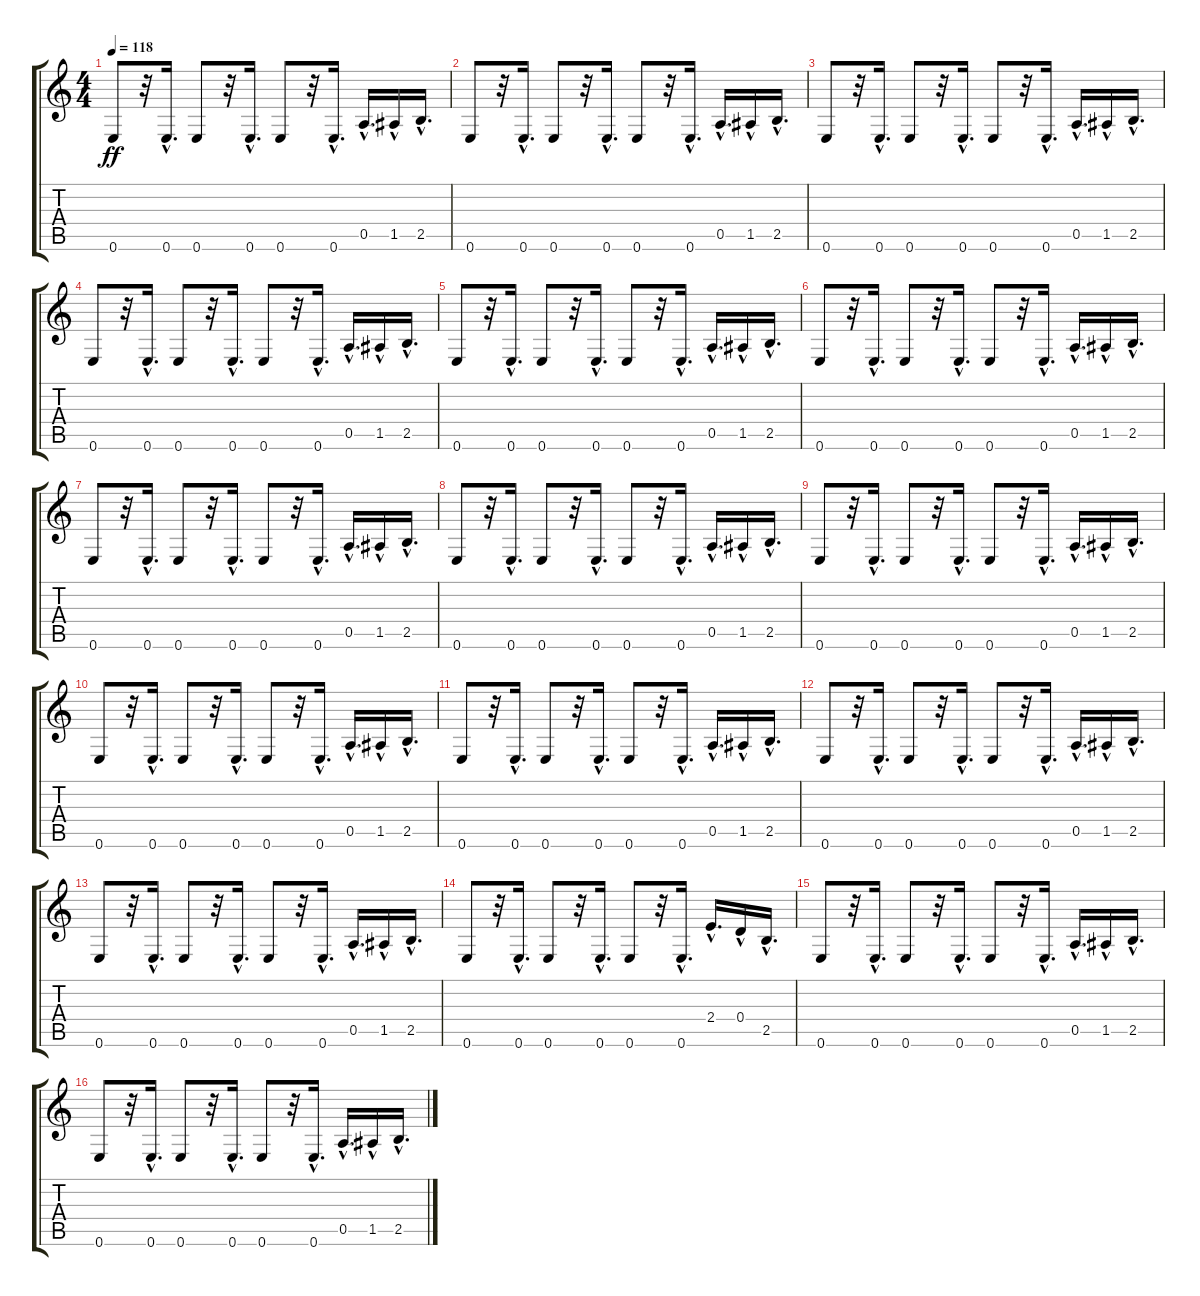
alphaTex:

\track "" {instrument acousticbass}
\staff {score tabs}
\tuning (E4 B3 G3 D3 A2 E2) {hide}
\ts (4 4)
\tempo 118
\clef g2
\ks c
0.6.8{dy ff} r.32 0.6{hac}.16{d} 0.6.8 r.32 0.6{hac}.16{d} 0.6.8 r.32 0.6{hac}.16{d} 0.5{hac}.16{d} 1.5{hac}.16 2.5{hac}.16{d} |
0.6.8 r.32 0.6{hac}.16{d} 0.6.8 r.32 0.6{hac}.16{d} 0.6.8 r.32 0.6{hac}.16{d} 0.5{hac}.16{d} 1.5{hac}.16 2.5{hac}.16{d} |
0.6.8 r.32 0.6{hac}.16{d} 0.6.8 r.32 0.6{hac}.16{d} 0.6.8 r.32 0.6{hac}.16{d} 0.5{hac}.16{d} 1.5{hac}.16 2.5{hac}.16{d} |
0.6.8 r.32 0.6{hac}.16{d} 0.6.8 r.32 0.6{hac}.16{d} 0.6.8 r.32 0.6{hac}.16{d} 0.5{hac}.16{d} 1.5{hac}.16 2.5{hac}.16{d} |
0.6.8 r.32 0.6{hac}.16{d} 0.6.8 r.32 0.6{hac}.16{d} 0.6.8 r.32 0.6{hac}.16{d} 0.5{hac}.16{d} 1.5{hac}.16 2.5{hac}.16{d} |
0.6.8 r.32 0.6{hac}.16{d} 0.6.8 r.32 0.6{hac}.16{d} 0.6.8 r.32 0.6{hac}.16{d} 0.5{hac}.16{d} 1.5{hac}.16 2.5{hac}.16{d} |
0.6.8 r.32 0.6{hac}.16{d} 0.6.8 r.32 0.6{hac}.16{d} 0.6.8 r.32 0.6{hac}.16{d} 0.5{hac}.16{d} 1.5{hac}.16 2.5{hac}.16{d} |
0.6.8 r.32 0.6{hac}.16{d} 0.6.8 r.32 0.6{hac}.16{d} 0.6.8 r.32 0.6{hac}.16{d} 0.5{hac}.16{d} 1.5{hac}.16 2.5{hac}.16{d} |
0.6.8 r.32 0.6{hac}.16{d} 0.6.8 r.32 0.6{hac}.16{d} 0.6.8 r.32 0.6{hac}.16{d} 0.5{hac}.16{d} 1.5{hac}.16 2.5{hac}.16{d} |
0.6.8 r.32 0.6{hac}.16{d} 0.6.8 r.32 0.6{hac}.16{d} 0.6.8 r.32 0.6{hac}.16{d} 0.5{hac}.16{d} 1.5{hac}.16 2.5{hac}.16{d} |
0.6.8 r.32 0.6{hac}.16{d} 0.6.8 r.32 0.6{hac}.16{d} 0.6.8 r.32 0.6{hac}.16{d} 0.5{hac}.16{d} 1.5{hac}.16 2.5{hac}.16{d} |
0.6.8 r.32 0.6{hac}.16{d} 0.6.8 r.32 0.6{hac}.16{d} 0.6.8 r.32 0.6{hac}.16{d} 0.5{hac}.16{d} 1.5{hac}.16 2.5{hac}.16{d} |
0.6.8 r.32 0.6{hac}.16{d} 0.6.8 r.32 0.6{hac}.16{d} 0.6.8 r.32 0.6{hac}.16{d} 0.5{hac}.16{d} 1.5{hac}.16 2.5{hac}.16{d} |
0.6.8 r.32 0.6{hac}.16{d} 0.6.8 r.32 0.6{hac}.16{d} 0.6.8 r.32 0.6{hac}.16{d} 2.4{hac}.16{d} 0.4{hac}.16 2.5{hac}.16{d} |
0.6.8 r.32 0.6{hac}.16{d} 0.6.8 r.32 0.6{hac}.16{d} 0.6.8 r.32 0.6{hac}.16{d} 0.5{hac}.16{d} 1.5{hac}.16 2.5{hac}.16{d} |
0.6.8 r.32 0.6{hac}.16{d} 0.6.8 r.32 0.6{hac}.16{d} 0.6.8 r.32 0.6{hac}.16{d} 0.5{hac}.16{d} 1.5{hac}.16 2.5{hac}.16{d}
